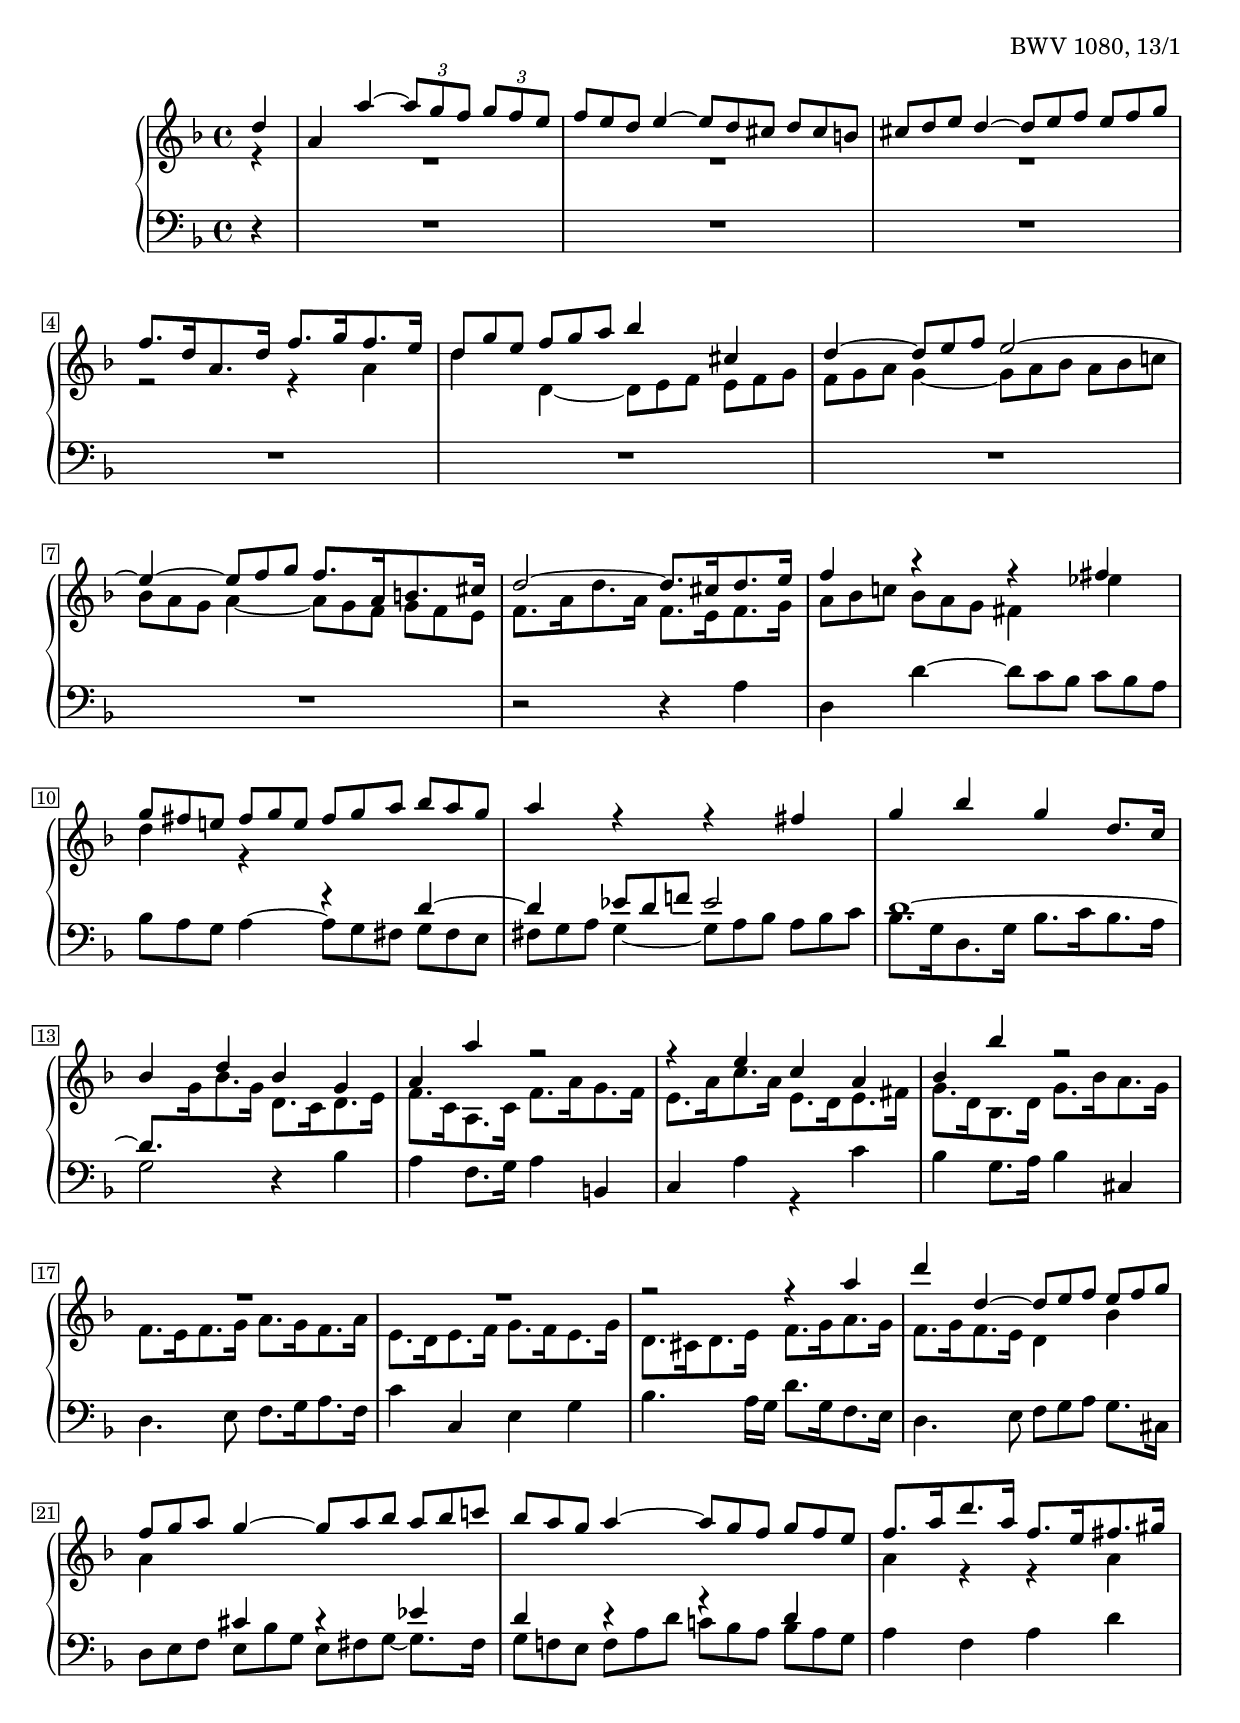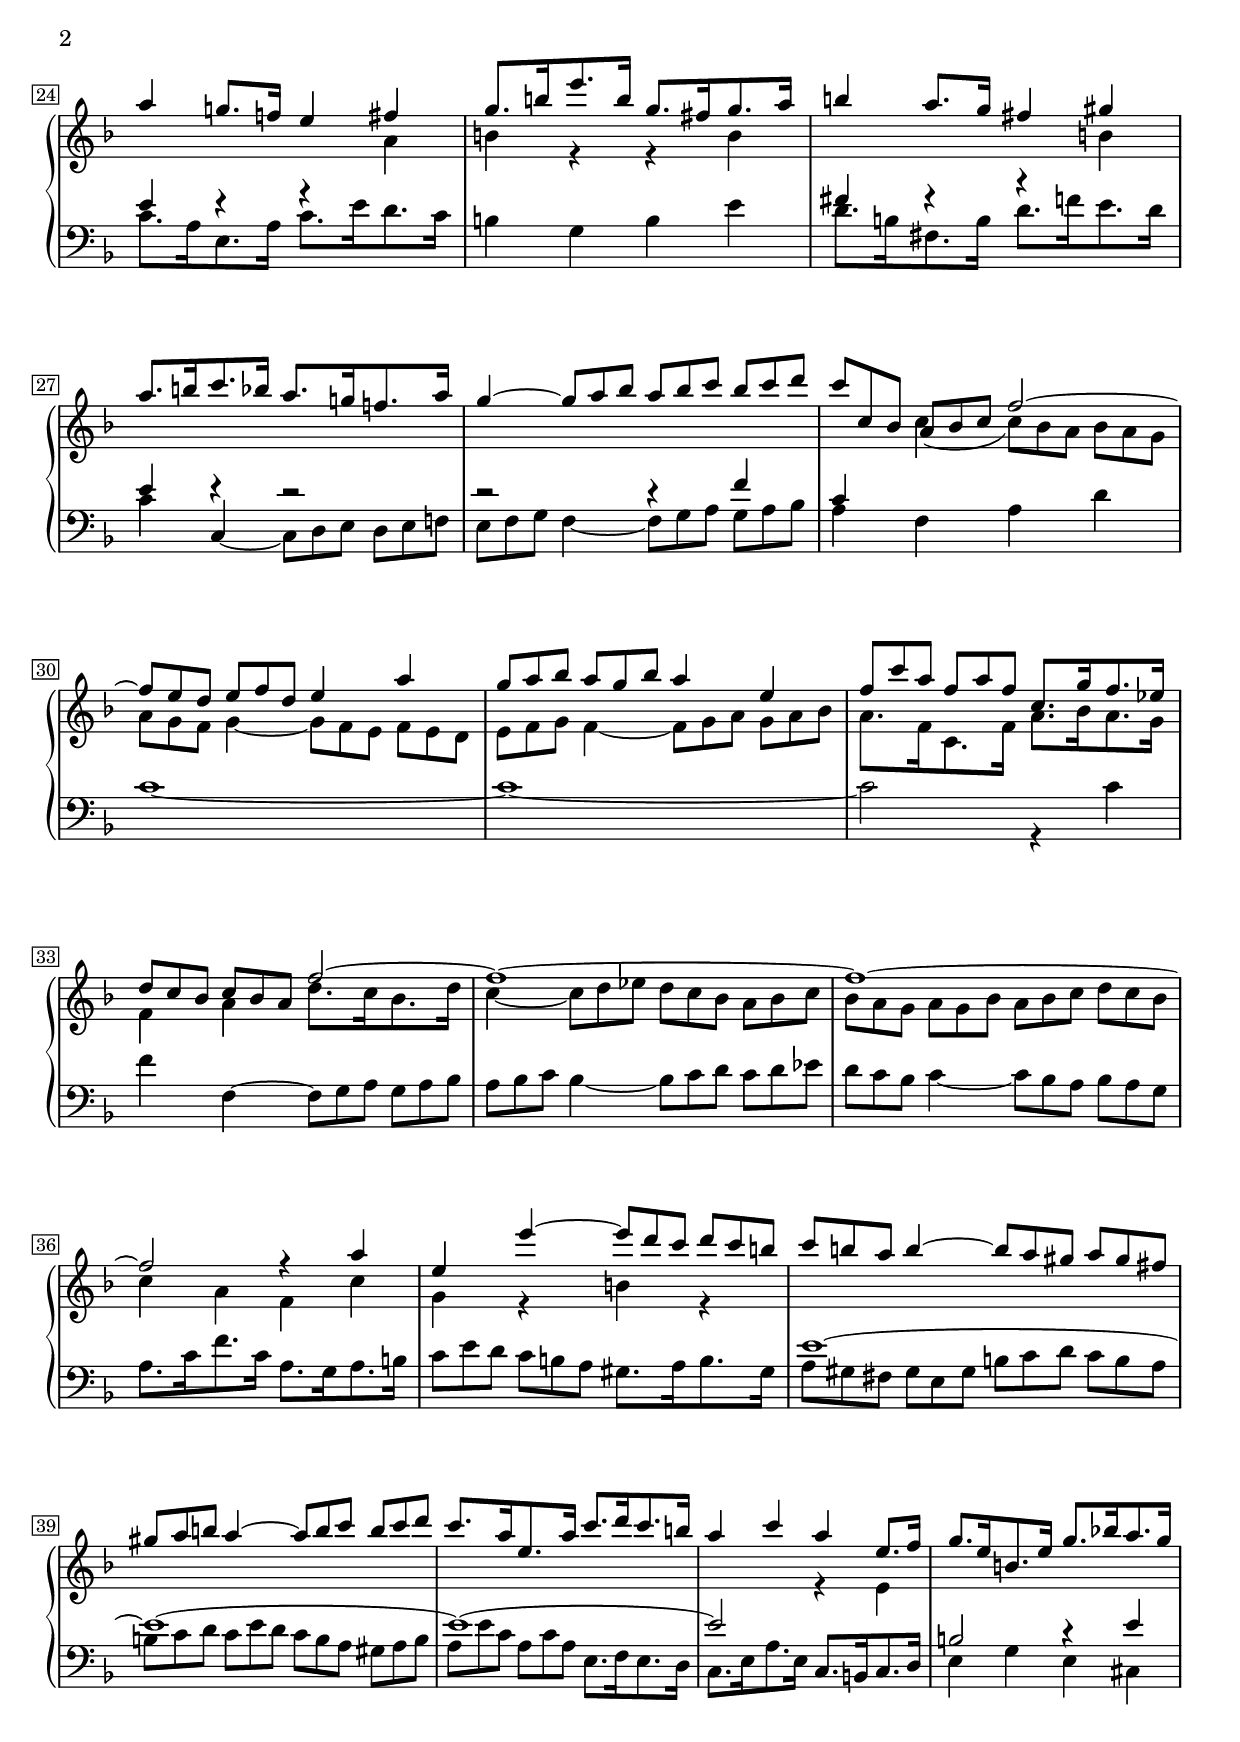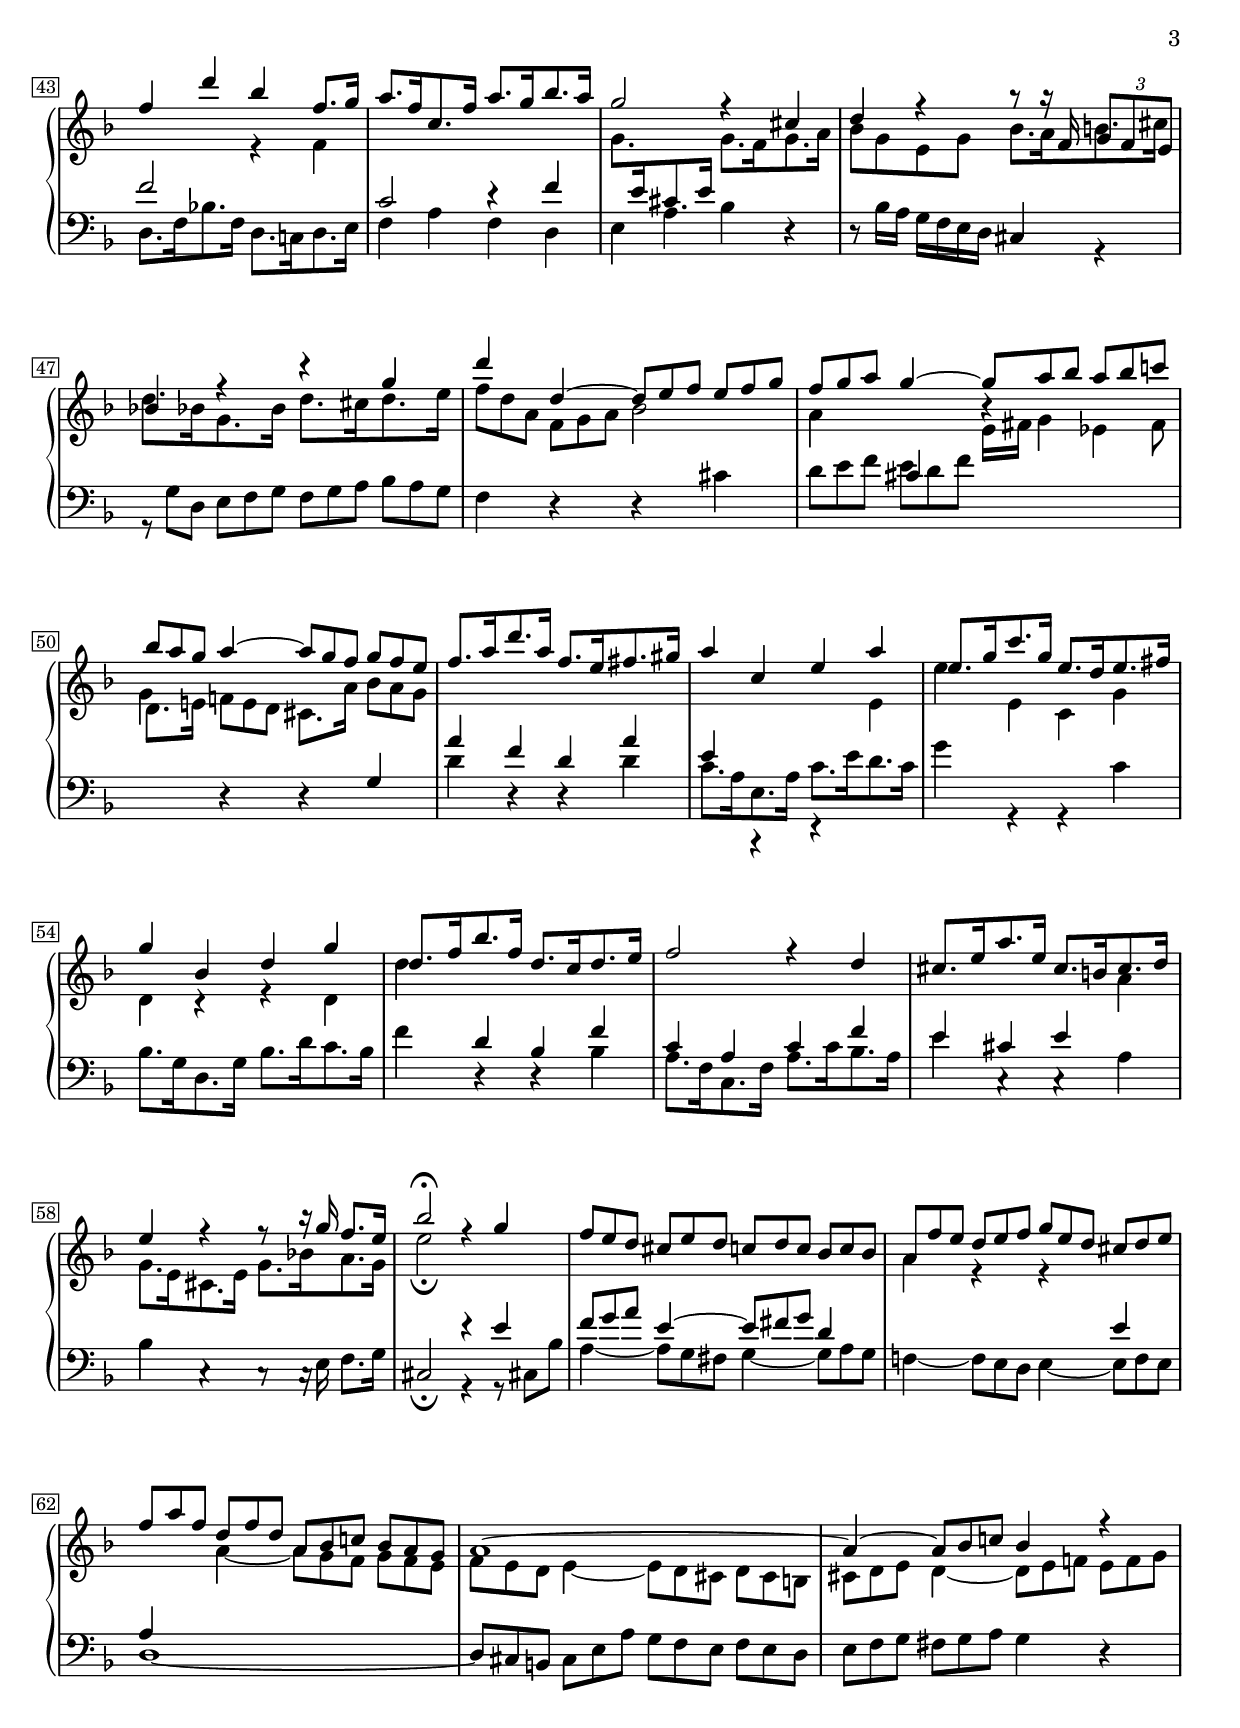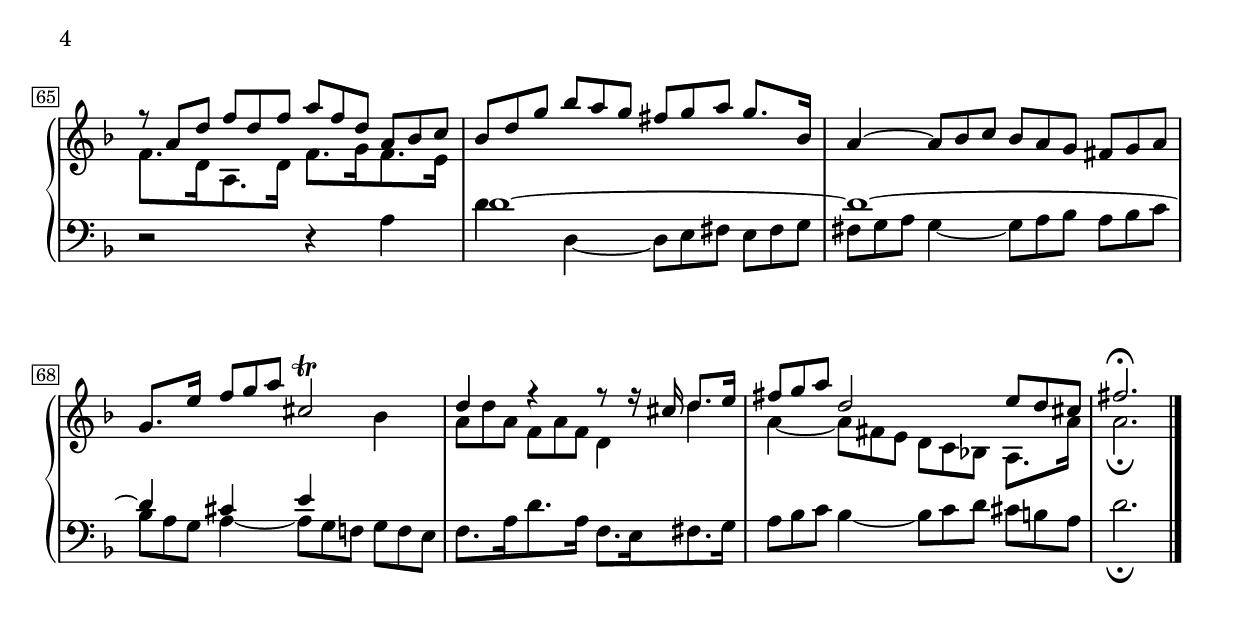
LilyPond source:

Global = {
  \key d \minor
  \time 4/4
  \include "../global.ly"
}

Sopran = \context Voice = "one" \relative c'' {
  \voiceOne
  \override TupletBracket.bracket-visibility = ##f
  \partial 4 d4
  %1
  | a a'~ \tuplet 3/2 { a8 g f } \tuplet 3/2 { g f e }
  | \override TupletNumber.transparent = ##t
    \tuplet 3/2 { f e d } e4~ \tuplet 3/2 { e8 d cis } \tuplet 3/2 { d cis b }
  | \tuplet 3/2 { cis d e } d4~ \tuplet 3/2 { d8 e f } \tuplet 3/2 { e f g }
  | f8.*8/9[ d16*4/3 a8.*8/9 d16*4/3] f8.*8/9[ g16*4/3 f8.*8/9 e16*4/3]
  %5
  | \tuplet 3/2 { d8 g e } \tuplet 3/2 { f g a } bes4 cis,
  | d4~ \tuplet 3/2 {d8 e f } e2~
  | e4~ \tuplet 3/2 { e8 f g } f8.*8/9[ a,16*4/3 b8.*8/9 cis16*4/3]
  | d2~ d8.*8/9[ cis16*4/3 d8.*8/9 e16*4/3]
  | f4 r r fis
  %10
  | \tuplet 3/2 { g8 fis e } \tuplet 3/2 { fis g e } \tuplet 3/2 { fis g a } \tuplet 3/2 { bes a g }
  | a4 r r fis
  | g bes g d8.*8/9 c16*4/3
  | bes4 d bes g
  | a a' r2
  %15
  | r4 e c a
  | bes bes' r2
  | R1*2
  | r2 r4 a
  %20
  | d d,~ \tuplet 3/2 { d8 e f } \tuplet 3/2 { e f g }
  | \tuplet 3/2 { f g a } g4~ \tuplet 3/2 {  g8 a bes a bes c
  | bes a g} a4~ \tuplet 3/2 { a8 g f g f e}
  | f8.*8/9[ a16*4/3 d8.*8/9 a16*4/3] f8.*8/9[ e16*4/3 fis8.*8/9 gis16*4/3]
  | a4 g!8.*8/9 f!16*4/3 e4 fis
  %25
  | g8.*8/9[ b16*4/3 e8.*8/9 b16*4/3] g8.*8/9[ fis16*4/3 g8.*8/9 a16*4/3]
  | b4 a8.*8/9 g16*4/3 fis4 gis
  | a8.*8/9[ b16*4/3 c8.*8/9 bes16*4/3] a8.*8/9[ g16*4/3 f8.*8/9 a16*4/3]
  | g4~ \tuplet 3/2 { g8 a bes a bes c bes c d
  | c c, bes a bes c} f2~
  %30
  | \tuplet 3/2 { f8 e d e f d} e4 a
  | \tuplet 3/2 { g8 a bes a g bes} a4 e
  | \tuplet 3/2 { f8 c' a f a f} c8.*8/9[ g'16*4/3 f8.*8/9 ees16*4/3]
  | \tuplet 3/2 { d8 c bes c bes a} f'2~
  | f1~
  %35
  | f~
  | f2 r4 a
  | e e'~ \tuplet 3/2 { e8 d c d c b
  | c b a} b4~ \tuplet 3/2 { b8 a gis a gis fis
  | gis a b} a4~ \tuplet 3/2 { a8 b c b c d}
  %40
  | c8.*8/9[ a16*4/3 e8.*8/9 a16*4/3] c8.*8/9[ d16*4/3 c8.*8/9 b16*4/3]
  | a4 c a e8.*8/9 f16*4/3
  | g8.*8/9[ e16*4/3 b8.*8/9 e16*4/3] g8.*8/9[ bes!16*4/3 a8.*8/9 g16*4/3]
  | f4 d' bes f8.*8/9 g16*4/3
  | a8.*8/9[ f16*4/3 c8.*8/9 f16*4/3] a8.*8/9[ g16*4/3 bes8.*8/9 a16*4/3]
  %45
  | g2 r4 cis,
  | d r r8*4/3 r16*2/3 f,
    \override TupletNumber.transparent = ##f
    \tuplet 3/2 { g8 f e }
    \override TupletNumber.transparent = ##t
  | bes'4 r r g'
  | d' d,~ \tuplet 3/2 { d8 e f e f g
  | f g a} g4~ \tuplet 3/2 { g8 a bes a bes c
  %50
  | bes a g} a4~ \tuplet 3/2 { a8 g f g f e}
  | f8.*8/9[ a16*4/3 d8.*8/9 a16*4/3] f8.*8/9[ e16*4/3 fis8.*8/9 gis16*4/3]
  | a4 c, e a
  | e8.*8/9[ g16*4/3 c8.*8/9 g16*4/3] e8.*8/9[ d16*4/3 e8.*8/9 fis16*4/3]
  | g4 bes, d g
  %55
  | d8.*8/9[ f16*4/3 bes8.*8/9 f16*4/3] d8.*8/9[ c16*4/3 d8.*8/9 e16*4/3]
  | f2 r4 d
  | cis8.*8/9[ e16*4/3 a8.*8/9 e16*4/3] cis8.*8/9[ b16*4/3 cis8.*8/9 d16*4/3]
  | e4 r r8*4/3 r16*2/3 g f8.*8/9 e16*4/3
  | bes'2\fermata r4 g
  %60
  | \tuplet 3/2 { f8 e d cis e d c d c bes c bes
  | a f' e d e f g e d cis d e
  | f a f d f d a bes c bes a g}
  | a1~
  | \tieDown a4^~ \tuplet 3/2 { a8 bes c} bes4 r \tieNeutral
  %65
  | \tuplet 3/2 { r8 a d f d f a f d a bes c
  | bes d g bes a g fis g a} g8.*8/9 bes,16*4/3
  | a4^~ \tuplet 3/2 { a8 bes c bes a g fis g a}
  | g8.*8/9 e'16*4/3 \tuplet 3/2 { f8 g a} cis,2\trill
  | d4 r r8*4/3 r16*2/3 cis d8.*8/9 e16*4/3
  %70
  | \tuplet 3/2 { fis8 g a} d,2 \tuplet 3/2 { e8 d cis}
  | fis2.\fermata
  \bar "|."
}

Alto = \context Voice = "two" \relative c' {
  \voiceTwo
  \override TupletBracket.bracket-visibility = ##f
  \override TupletNumber.transparent = ##t
  \partial 4 r4
  | R1*3 %1 to 3
  | r2 r4 a'
  %5
  | d d,~ \tuplet 3/2 { d8 e f } \tuplet 3/2 {  e f g }
  | \tuplet 3/2 { f g a } g4~ \tuplet 3/2 { g8 a bes } \tuplet 3/2 { a bes c }
  | \tuplet 3/2 { bes a g } a4~ \tuplet 3/2 { a8 g f } \tuplet 3/2 { g f e }
  | f8.*8/9[ a16*4/3 d8.*8/9 a16*4/3] f8.*8/9[ e16*4/3 f8.*8/9 g16*4/3]
  | \tuplet 3/2 { a8 bes c } \tuplet 3/2 { bes a g } fis4 ees'
  %10
  | d r
    \change Staff = "lower"
    \stemUp\tieUp
    f,\rest d~
  | d \tuplet 3/2 { ees8 d f } ees2
  | d1~
  | d8.*8/9[
    \change Staff = "upper"
    \stemDown\tieDown
    g16*4/3 bes8.*8/9 g16*4/3] d8.*8/9[ c16*4/3 d8.*8/9 e16*4/3]
  | f8.*8/9[ c16*4/3 a8.*8/9 c16*4/3] f8.*8/9[ a16*4/3 g8.*8/9 f16*4/3]
  %15
  | e8.*8/9[ a16*4/3 c8.*8/9 a16*4/3] e8.*8/9[ d16*4/3 e8.*8/9 fis16*4/3]
  | g8.*8/9[ d16*4/3 bes8.*8/9 d16*4/3] g8.*8/9[ bes16*4/3 a8.*8/9 g16*4/3]
  | f8.*8/9[ e16*4/3 f8.*8/9 g16*4/3] a8.*8/9[ g16*4/3 f8.*8/9 a16*4/3]
  | e8.*8/9[ d16*4/3 e8.*8/9 f16*4/3] g8.*8/9[ f16*4/3 e8.*8/9 g16*4/3]
  | d8.*8/9[ cis16*4/3 d8.*8/9 e16*4/3] f8.*8/9[ g16*4/3 a8.*8/9 g16*4/3]
  %20
  | f8.*8/9[ g16*4/3 f8.*8/9 e16*4/3] d4 bes'
  | a
    \change Staff = "lower"
    \stemUp\tieUp
    cis, c\rest ees
  | d d\rest g\rest d
    \change Staff = "upper"
    \stemDown\tieDown
  | a' r r a
  | \change Staff = "lower"
    \stemUp\tieUp
    e e\rest g\rest
    \change Staff = "upper"
    \stemDown\tieDown
    a
  %25
  | b r r b
  | \change Staff = "lower"
    \stemUp\tieUp
    fis f\rest b\rest
    \change Staff = "upper"
    \stemDown\tieDown
    b
  | \change Staff = "lower"
    \stemUp\tieUp
    e, e\rest d2\rest
  | d\rest d4\rest f
  | c
    \change Staff = "upper"
    \stemDown\tieDown
    \shape #'((0 . -1) (0 . -1) (0 . -1) (0 . 0)) Tie
    c'~ \tuplet 3/2 { c8 bes a } \tuplet 3/2 { bes a g }
  %30
  | \tuplet 3/2 { a g f } g4~ \tuplet 3/2 { g8 f e } \tuplet 3/2 { f e d }
  | \tuplet 3/2 { e f g } f4~ \tuplet 3/2 { f8 g a } \tuplet 3/2 { g a bes }
  | a8.*8/9[ f16*4/3 c8.*8/9 f16*4/3] a8.*8/9[ bes16*4/3 a8.*8/9 g16*4/3]
  | f4 a d8.*8/9[ c16*4/3 bes8.*8/9 d16*4/3]
  | c4~ \tuplet 3/2 { c8 d ees } \tuplet 3/2 { d c bes } \tuplet 3/2 { a bes c }
  %35
  | \tuplet 3/2 { bes a g } \tuplet 3/2 { a g bes } \tuplet 3/2 { a bes c } \tuplet 3/2 { d c bes }
  | c4 a f c'
  | g r b r
  | \change Staff = "lower"
    \stemUp\tieUp
    \shape #'((0 . 0) (0 . 0.5) (0 . 0.5) (0 . 0)) Tie e,1~
  | \shape #'((0 . 0) (0 . 0.5) (0 . 0.5) (0 . 0)) Tie e~
  %40
  | \shape #'((0 . 0) (0 . 0.5) (0 . 0.5) (0 . 0)) Tie e~
  | e2
    \change Staff = "upper"
    \stemDown\tieDown
    r4 e
  | \change Staff = "lower"
    \stemUp\tieUp
    b2 c4\rest e
  | f2
    \change Staff = "upper"
    \stemDown\tieDown
    r4 f
  | \change Staff = "lower"
    \stemUp\tieUp
    c2 d4\rest f
  %45
  | \change Staff = "upper"
    \stemDown\tieDown
    g8.*8/9[
    \change Staff = "lower"
    \stemUp\tieUp
    e16*4/3 cis8.*8/9 e16*4/3]
    \change Staff = "upper"
    \stemDown\tieDown
    g8.*8/9[ f16*4/3 g8.*8/9 a16*4/3]
  | bes8[ g e g] bes8.*8/9[ a16*4/3 b8.*8/9 cis16*4/3]
  | d8.*8/9[ bes!16*4/3 g8.*8/9 bes16*4/3] d8.*8/9[ cis16*4/3 d8.*8/9 e16*4/3]
  | \tuplet 3/2 { f8 d a } \tuplet 3/2 { f g a } bes2
  | a4
    \change Staff = "lower"
    \stemUp
    \once\override NoteColumn.force-hshift = #0.3 cis,
    \change Staff = "upper"
    \stemDown
    b'\rest ees,
  %50
  | d8.*8/9 e!16*4/3 \tuplet 3/2 { f8 e d } cis8.*8/9 a'16*4/3 \tuplet 3/2 { bes8 a g }
  | \change Staff = "lower"
    \stemUp
    a4 f d a'
  | e r r
    \change Staff = "upper"
    \stemDown
    e
  | e' e, c g'
  | d r r d
  %55
  | d'
    \change Staff = "lower"
    \stemUp
    d, bes f'
  | c a c f
  | e cis e
    \change Staff = "upper"
    \stemDown
    a
  | g8.*8/9[ e16*4/3 cis8.*8/9 e16*4/3] g8.*8/9[ bes16*4/3 a8.*8/9 g16*4/3]
  | e'2\fermata
    \change Staff = "lower"
    \stemUp\tieUp
    e,4\rest e
  %60
  | \tuplet 3/2 { f8 g a } e4~ \tuplet 3/2 { e8 fis g } d4
  | \change Staff = "upper"
    \stemDown
    a' r r
    \change Staff = "lower"
    \stemUp
    e
  | a,
    \change Staff = "upper"
    \stemDown\tieDown
    a'_~ \tuplet 3/2 { a8 g f } \tuplet 3/2 { g f e }
  | \tuplet 3/2 { f e d } e4~ \tuplet 3/2 { e8 d cis} \tuplet 3/2 { d cis b }
  | \tuplet 3/2 { cis d e } d4~ \tuplet 3/2 { d8 e f } \tuplet 3/2 { e f g }
  %65
  | f8.*8/9[ d16*4/3 a8.*8/9 d16*4/3] f8.*8/9[ g16*4/3 f8.*8/9 e16*4/3]
  | \change Staff = "lower"
    \stemUp\tieUp
    \once\override NoteColumn.force-hshift = #1 d1~
  | d~
  | d4 cis e
    \change Staff = "upper"
    \stemDown
    bes'
  | \tuplet 3/2 { a8 d a } \tuplet 3/2 { f a f} d4
    \mergeDifferentlyDottedOn
    d'
  %70
  | a_~ \tuplet 3/2 { a8 fis e } \tuplet 3/2 { d c bes! } a8.*8/9 a'16*4/3
  | a2.\fermata
  \bar "|."
}

Bass = \context Voice = "four" \relative c {
  \voiceFour
  \override TupletBracket.bracket-visibility = ##f
  \override TupletNumber.transparent = ##t
  \partial 4 d4\rest
  | \override MultiMeasureRest.staff-position = #0
    R1*7
  | d2\rest d4\rest a'
  | d, d'^~ \tuplet 3/2 { d8 c bes c bes a
  %10
  | bes a g} a4^~ \tuplet 3/2 { a8 g fis g fis e
  | fis g a} g4~ \tuplet 3/2 { g8 a bes a bes c}
  | bes8.*8/9[ g16*4/3 d8.*8/9 g16*4/3] bes8.*8/9[ c16*4/3 bes8.*8/9 a16*4/3]
  | g2 d4\rest bes'
  | \stemNeutral a f8.*8/9 g16*4/3 a4 b,
  %15
  | c a' r c
  | bes g8.*8/9 a16*4/3 bes4 cis,
  | d4. e8 f8.*8/9[ g16*4/3 a8.*8/9 f16*4/3]
  | c'4 c, e g
  | bes4.*10/9 a16*2/3 g d'8.*8/9[ g,16*4/3 f8.*8/9 e16*4/3]
  %20
  | d4.*10/9 e8*2/3 \tuplet 3/2 { f8 g a} g8.*8/9 cis,16*4/3
  | \tuplet 3/2 { d8 e f e bes' g e fis g~} g8.*8/9 fis16*4/3
  | \tuplet 3/2 { g8 f! e f a d c bes a bes a g}
  | a4 f a d
  | c8.*8/9[ a16*4/3 e8.*8/9 a16*4/3] c8.*8/9[ e16*4/3 d8.*8/9 c16*4/3]
  %25
  | b4 g b e
  | d8.*8/9[ b16*4/3 fis8.*8/9 b16*4/3] d8.*8/9[ f!16*4/3 e8.*8/9 d16*4/3]
  | c4 c,~ \tuplet 3/2 { c8 d e d e f
  | e f g} f4~ \tuplet 3/2 { f8 g a g a bes}
  | a4 f a d
  %30
  | c1~
  | c~
  | c2 r4 c
  | f f,^~ \tuplet 3/2 { f8 g a g a bes
  | a bes c} bes4~ \tuplet 3/2 { bes8 c d c d ees
  %35
  | d c bes} c4~ \tuplet 3/2 { c8 bes a bes a g}
  | a8.*8/9[ c16*4/3 f8.*8/9 c16*4/3] a8.*8/9[ g16*4/3 a8.*8/9 b16*4/3]
  | \tuplet 3/2 { c8 e d c b a} gis8.*8/9[ a16*4/3 b8.*8/9 gis16*4/3]
  | \tuplet 3/2 { a8 gis fis gis e gis b c d c b a
  | b c d c e d c b a gis a b
  %40
  | a e' c a c a} e8.*8/9[ f16*4/3 e8.*8/9 d16*4/3]
  | c8.*8/9[ e16*4/3 a8.*8/9 e16*4/3] c8.*8/9[ b16*4/3 c8.*8/9 d16*4/3]
  | e4 g e \stemDown cis
  | \stemNeutral
    d8.*8/9[ f16*4/3 bes8.*8/9 f16*4/3] d8.*8/9[ c16*4/3 d8.*8/9 e16*4/3]
  | f4 a f d
  %45
  | e a bes d,\rest
  | d8\rest bes'16 a g f e d cis4 r
  | \tuplet 3/2 { r8 g' d e f g f g a bes a g }
  | f4 d\rest d\rest cis'
  | \tuplet 3/2 { d8 e f e d f }
    \change Staff = "upper"
    \stemDown
    e16*2/3 fis g4*4/3 fis8*2/3
  %50
  | g4
    \change Staff = "lower"
    \stemUp
    d,\rest d\rest \clef bass g
  | \stemDown d' d,\rest d\rest d' \stemNeutral
  | c8.*8/9[ a16*4/3 e8.*8/9 a16*4/3] c8.*8/9[ e16*4/3 d8.*8/9 c16*4/3]
  | g'4 r r c,
  | bes8.*8/9[ g16*4/3 d8.*8/9 g16*4/3] bes8.*8/9[ d16*4/3 c8.*8/9 bes16*4/3]
  %55
  | f'4 d,\rest d\rest bes'
  | a8.*8/9[ f16*4/3 c8.*8/9 f16*4/3] a8.*8/9[ c16*4/3 bes8.*8/9 a16*4/3]
  | e'4 c,\rest c\rest a'
  | bes c,\rest c8*4/3\rest c16*2/3\rest e f8.*8/9 g16*4/3
  | cis,2\fermata r4 \tuplet 3/2 { r8 cis! bes'}
  %60
  | a4~ \tuplet 3/2 { a8 g fis} g4~ \tuplet 3/2 { g8 a g}
  | f!4~ \tuplet 3/2 { f8 e d} e4~ \tuplet 3/2 { e8 f e}
  | d1~
  | \tuplet 3/2 { d8 cis b cis e a g f e f e d
  | e f g fis g a} g4 d\rest
  %65
  | d2\rest d4\rest a'
  | \once\override NoteColumn.force-hshift = #0 d
    d,~ \tuplet 3/2 { d8 e fis e fis g
  | fis g a} g4~ \tuplet 3/2 { g8 a bes a bes c
  | bes a g} a4~ \tuplet 3/2 { a8 g f g f e}
  | f8.*8/9[ a16*4/3 d8.*8/9 a16*4/3] f8.*8/9[ e16*4/3 fis8.*8/9 g16*4/3]
  %70
  | \tuplet 3/2 { a8 bes c} bes4~ \tuplet 3/2 { bes8 c d cis b a}
  | d2.\fermata
  \bar "|."
}

\score {
  \new PianoStaff
  <<
    \accidentalStyle Score.piano
    \context Staff = "upper" <<
      \set Staff.midiInstrument = #"acoustic grand"
      \Global
      \clef treble
      \Sopran
      \Alto
    >>
    \context Staff = "lower" <<
      \set Staff.midiInstrument = #"acoustic grand"
      \Global
      \clef bass
      \Bass
    >>
  >>
  \header {
    %composer = "Johann Sebastian Bach"
    opus = "BWV 1080, 13/1"
    subtitle = "[rectus]"
    title = \markup {
      Contrapunctus XIII
    }
  }
  \layout { }
  \midi { }
}
